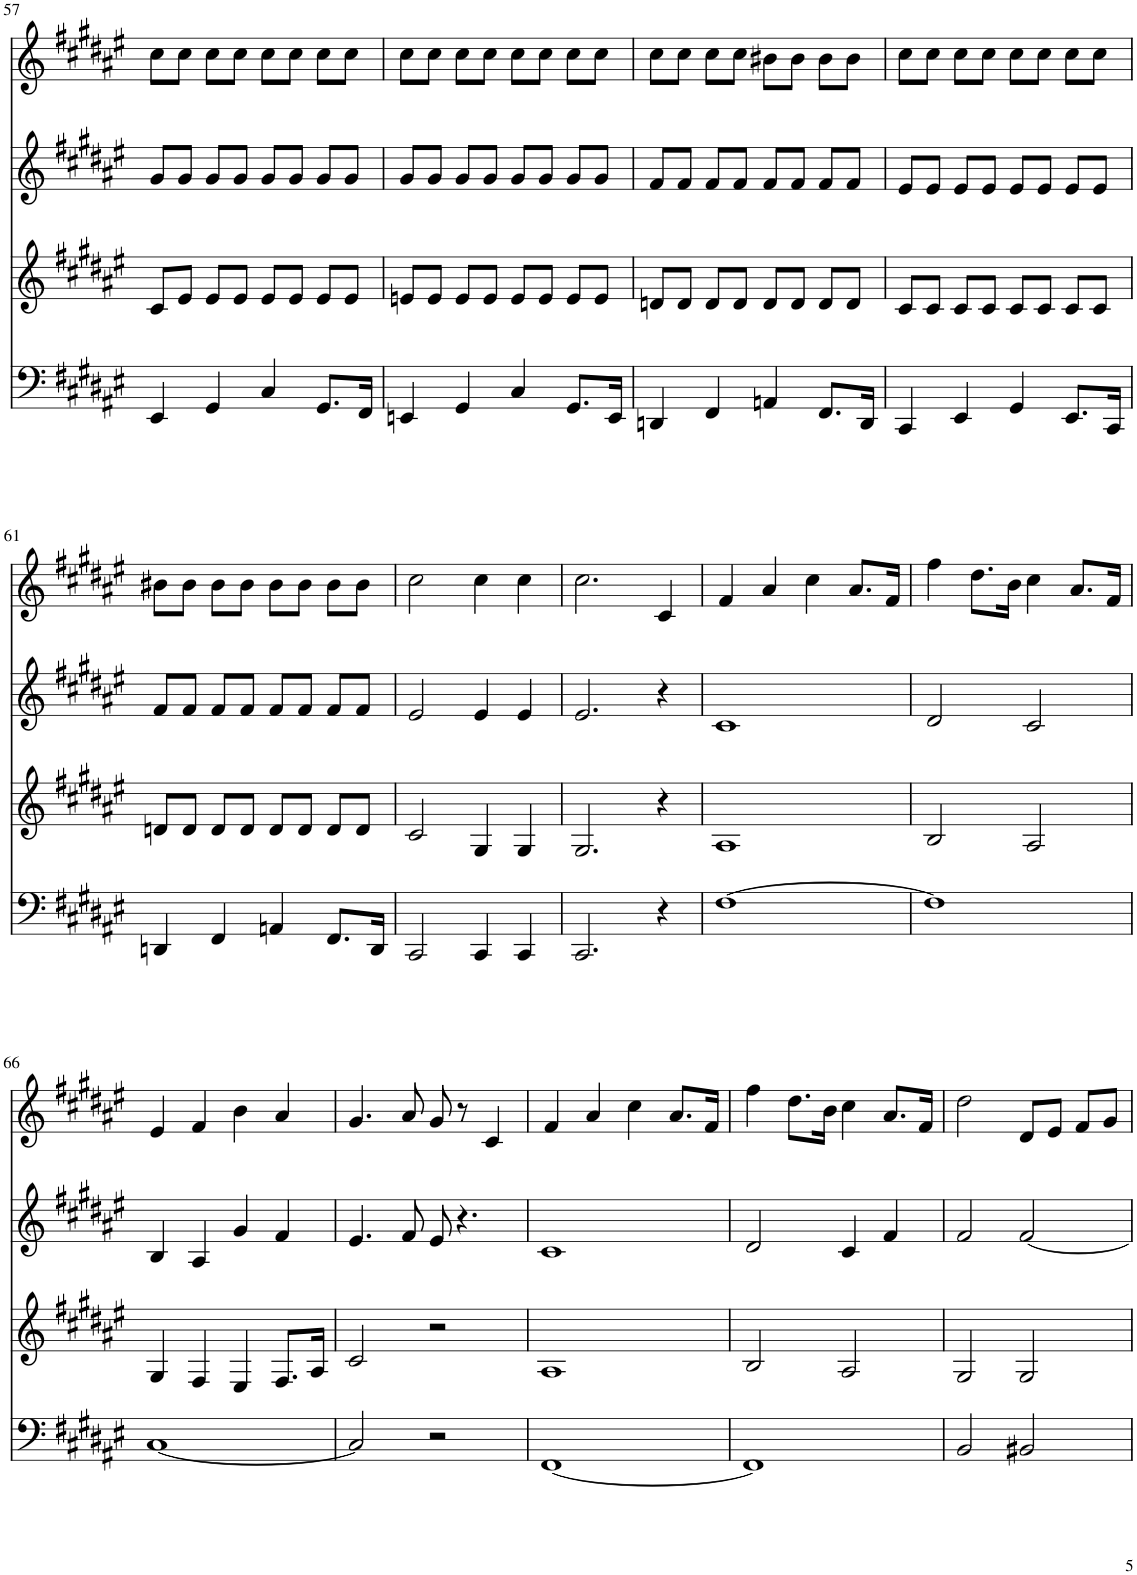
**kern	**kern	**kern	**kern
*part4	*part3	*part2	*part1
*staff4	*staff3	*staff2	*staff1
*I"Violoncello	*I"Viola	*I"Violin	*I"Violin
*I'Vc	*I'Vla	*I'Vln	*I'Vln
!!LO:PB:g=z
*clefF4	*clefG2	*clefG2	*clefG2
*k[f#c#g#d#a#e#]	*k[f#c#g#d#a#e#]	*k[f#c#g#d#a#e#]	*k[f#c#g#d#a#e#]
*M4/4	*M4/4	*M4/4	*M4/4
=57	=57	=57	=57
4EE#/	8c#/L	8g#/L	8cc#\L
.	8e#/J	8g#/J	8cc#\J
4GG#/	8e#/L	8g#/L	8cc#\L
.	8e#/J	8g#/J	8cc#\J
4C#/	8e#/L	8g#/L	8cc#\L
.	8e#/J	8g#/J	8cc#\J
8.GG#/L	8e#/L	8g#/L	8cc#\L
.	8e#/J	8g#/J	8cc#\J
16FF#/Jk	.	.	.
=58	=58	=58	=58
4EEn/	8en/L	8g#/L	8cc#\L
.	8e/J	8g#/J	8cc#\J
4GG#/	8e/L	8g#/L	8cc#\L
.	8e/J	8g#/J	8cc#\J
4C#/	8e/L	8g#/L	8cc#\L
.	8e/J	8g#/J	8cc#\J
8.GG#/L	8e/L	8g#/L	8cc#\L
.	8e/J	8g#/J	8cc#\J
16EE/Jk	.	.	.
=59	=59	=59	=59
4DDn/	8dn/L	8f#/L	8cc#\L
.	8d/J	8f#/J	8cc#\J
4FF#/	8d/L	8f#/L	8cc#\L
.	8d/J	8f#/J	8cc#\J
4AAn/	8d/L	8f#/L	8b#X\L
.	8d/J	8f#/J	8b#\J
8.FF#/L	8d/L	8f#/L	8b#\L
.	8d/J	8f#/J	8b#\J
16DD/Jk	.	.	.
=60	=60	=60	=60
4CC#/	8c#/L	8e#/L	8cc#\L
.	8c#/J	8e#/J	8cc#\J
4EE#/	8c#/L	8e#/L	8cc#\L
.	8c#/J	8e#/J	8cc#\J
4GG#/	8c#/L	8e#/L	8cc#\L
.	8c#/J	8e#/J	8cc#\J
8.EE#/L	8c#/L	8e#/L	8cc#\L
.	8c#/J	8e#/J	8cc#\J
16CC#/Jk	.	.	.
!!LO:LB:g=z
=61	=61	=61	=61
4DDn/	8dn/L	8f#/L	8b#X\L
.	8d/J	8f#/J	8b#\J
4FF#/	8d/L	8f#/L	8b#\L
.	8d/J	8f#/J	8b#\J
4AAn/	8d/L	8f#/L	8b#\L
.	8d/J	8f#/J	8b#\J
8.FF#/L	8d/L	8f#/L	8b#\L
.	8d/J	8f#/J	8b#\J
16DD/Jk	.	.	.
=62	=62	=62	=62
2CC#/	2c#/	2e#/	2cc#\
4CC#/	4G#/	4e#/	4cc#\
4CC#/	4G#/	4e#/	4cc#\
=63	=63	=63	=63
2.CC#/	2.G#/	2.e#/	2.cc#\
4r	4r	4r	4c#/
=64	=64	=64	=64
[1F#	1A#	1c#	4f#/
.	.	.	4a#/
.	.	.	4cc#\
.	.	.	8.a#/L
.	.	.	16f#/Jk
=65	=65	=65	=65
1F#]	2B/	2d#/	4ff#\
.	.	.	8.dd#\L
.	.	.	16b\Jk
.	2A#/	2c#/	4cc#\
.	.	.	8.a#/L
.	.	.	16f#/Jk
!!LO:LB:g=z
=66	=66	=66	=66
[1C#	4G#/	4B/	4e#/
.	4F#/	4A#/	4f#/
.	4E#/	4g#/	4b\
.	8.F#/L	4f#/	4a#/
.	16A#/Jk	.	.
=67	=67	=67	=67
2C#/]	2c#/	4.e#/	4.g#/
.	.	8f#/	8a#/
2r	2r	8e#/	8g#/
.	.	4.r	8r
.	.	.	4c#/
=68	=68	=68	=68
[1FF#	1A#	1c#	4f#/
.	.	.	4a#/
.	.	.	4cc#\
.	.	.	8.a#/L
.	.	.	16f#/Jk
=69	=69	=69	=69
1FF#]	2B/	2d#/	4ff#\
.	.	.	8.dd#\L
.	.	.	16b\Jk
.	2A#/	4c#/	4cc#\
.	.	4f#/	8.a#/L
.	.	.	16f#/Jk
=70	=70	=70	=70
2BB/	2G#/	2f#/	2dd#\
2BB#X/	2G#/	[2f#/	8d#/L
.	.	.	8e#/J
.	.	.	8f#/L
.	.	.	8g#/J
=	=	=	=
*-	*-	*-	*-
